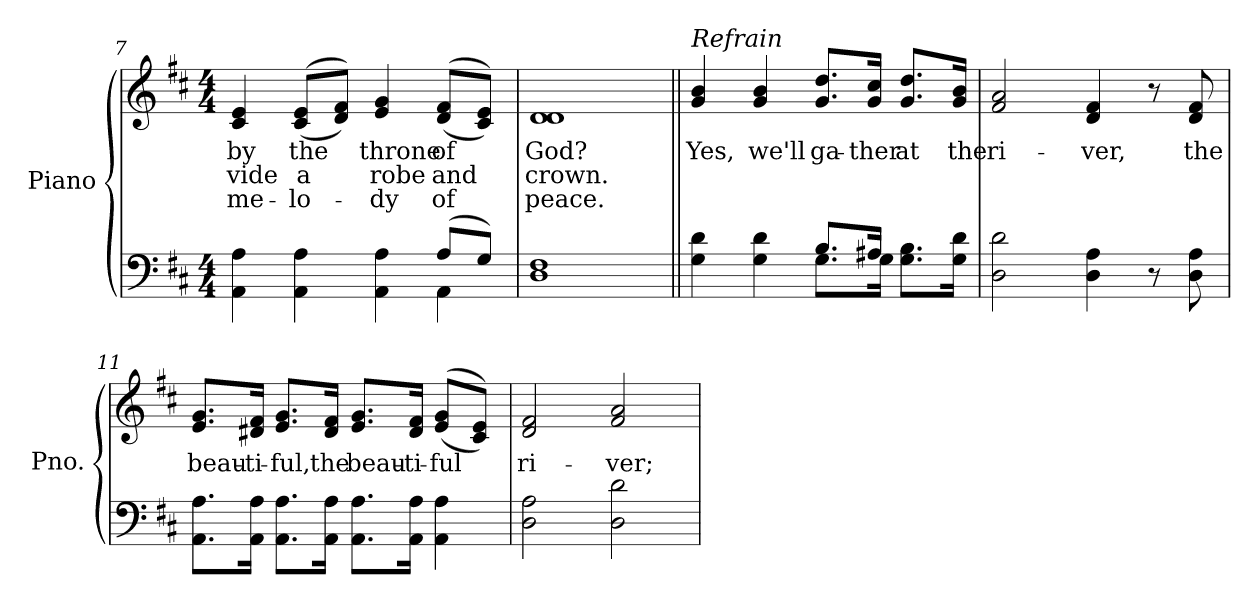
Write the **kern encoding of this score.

**kern	**kern	**text	**text	**text
*part2	*part1	*part1	*part1	*part1
*staff2	*staff1	*staff1	*staff1	*staff1
*I"Piano	*I"Piano	*	*	*
*I'Pno.	*I'Pno.	*	*	*
!!LO:LB:g=z
*clefF4	*clefG2	*	*	*
*k[f#c#]	*k[f#c#]	*	*	*
*D:	*D:	*	*	*
*M4/4	*M4/4	*	*	*
=7	=7	=7	=7	=7
*^	*	*	*	*
!	!	!	!LO:LY:b:color=#000000	!LO:LY:b:color=#000000	!LO:LY:b:color=#000000
4AAi\ 4Ai	2.ryy	4c#i/ 4ei	by	-vide	me-
!	!	!	!LO:LY:b:color=#000000	!LO:LY:b:color=#000000	!LO:LY:b:color=#000000
4AAi\ 4Ai	.	((8c#i/ 8ei/L	the	a	-lo-
.	.	8di/ 8f#i/J))	.	.	.
!	!	!	!LO:LY:b:color=#000000	!LO:LY:b:color=#000000	!LO:LY:b:color=#000000
4AAi\ 4Ai	.	4ei/ 4gi	throne	robe	-dy
!	!	!	!LO:LY:b:color=#000000	!LO:LY:b:color=#000000	!LO:LY:b:color=#000000
(8Ai/L	4AAi\	((8di/ 8f#i/L	of	and	of
8Gi/J)	.	8c#i/ 8ei/J))	.	.	.
*v	*v	*	*	*	*
=8	=8	=8	=8	=8
!	!	!LO:LY:b:color=#000000	!LO:LY:b:color=#000000	!LO:LY:b:color=#000000
1Di 1F#i	1di 1di	God?	crown.	peace.
=9||	=9||	=9||	=9||	=9||
*^	*	*	*	*
!	!	!LO:TX:a:i:t=Refrain	!	!	!
!	!	!	!LO:LY:b:color=#000000	!	!
4Gi\ 4di	2ryy	4gi/ 4bi	Yes,	.	.
!	!	!	!LO:LY:b:color=#000000	!	!
4Gi\ 4di	.	4gi/ 4bi	we'll	.	.
!	!	!	!LO:LY:b:color=#000000	!	!
8.Bi/L	8.Gi\L	8.gi/ 8.ddi/L	ga-	.	.
!	!	!	!LO:LY:b:color=#000000	!	!
16A#Xi/Jk	16Gi\Jk	16gi/ 16cc#i/Jk	-ther	.	.
!	!	!	!LO:LY:b:color=#000000	!	!
8.Gi\ 8.Bi\L	4ryy	8.gi/ 8.ddi/L	at	.	.
!	!	!	!LO:LY:b:color=#000000	!	!
16Gi\ 16di\Jk	.	16gi/ 16bi/Jk	the	.	.
*v	*v	*	*	*	*
=10	=10	=10	=10	=10
!	!	!LO:LY:b:color=#000000	!	!
2Di\ 2di	2f#i/ 2ai	ri-	.	.
!	!	!LO:LY:b:color=#000000	!	!
4Di\ 4Ai	4di/ 4f#i	-ver,	.	.
8r	8r	.	.	.
!	!	!LO:LY:b:color=#000000	!	!
8Di\ 8Ai	8di/ 8f#i	the	.	.
!!LO:LB:g=z
=11	=11	=11	=11	=11
!	!	!LO:LY:b:color=#000000	!	!
8.AAi\ 8.Ai\L	8.ei/ 8.gi/L	beau-	.	.
!	!	!LO:LY:b:color=#000000	!	!
16AAi\ 16Ai\Jk	16d#Xi/ 16f#i/Jk	-ti-	.	.
!	!	!LO:LY:b:color=#000000	!	!
8.AAi\ 8.Ai\L	8.ei/ 8.gi/L	-ful,	.	.
!	!	!LO:LY:b:color=#000000	!	!
16AAi\ 16Ai\Jk	16d#i/ 16f#i/Jk	the	.	.
!	!	!LO:LY:b:color=#000000	!	!
8.AAi\ 8.Ai\L	8.ei/ 8.gi/L	beau-	.	.
!	!	!LO:LY:b:color=#000000	!	!
16AAi\ 16Ai\Jk	16d#i/ 16f#i/Jk	-ti-	.	.
!	!	!LO:LY:b:color=#000000	!	!
4AAi\ 4Ai	((8ei/ 8gi/L	-ful	.	.
.	8c#i/ 8ei/J))	.	.	.
=12	=12	=12	=12	=12
!	!	!LO:LY:b:color=#000000	!	!
2Di\ 2Ai	2di/ 2f#i	ri-	.	.
!	!	!LO:LY:b:color=#000000	!	!
2Di\ 2di	2f#i/ 2ai	-ver;	.	.
=	=	=	=	=
*-	*-	*-	*-	*-
